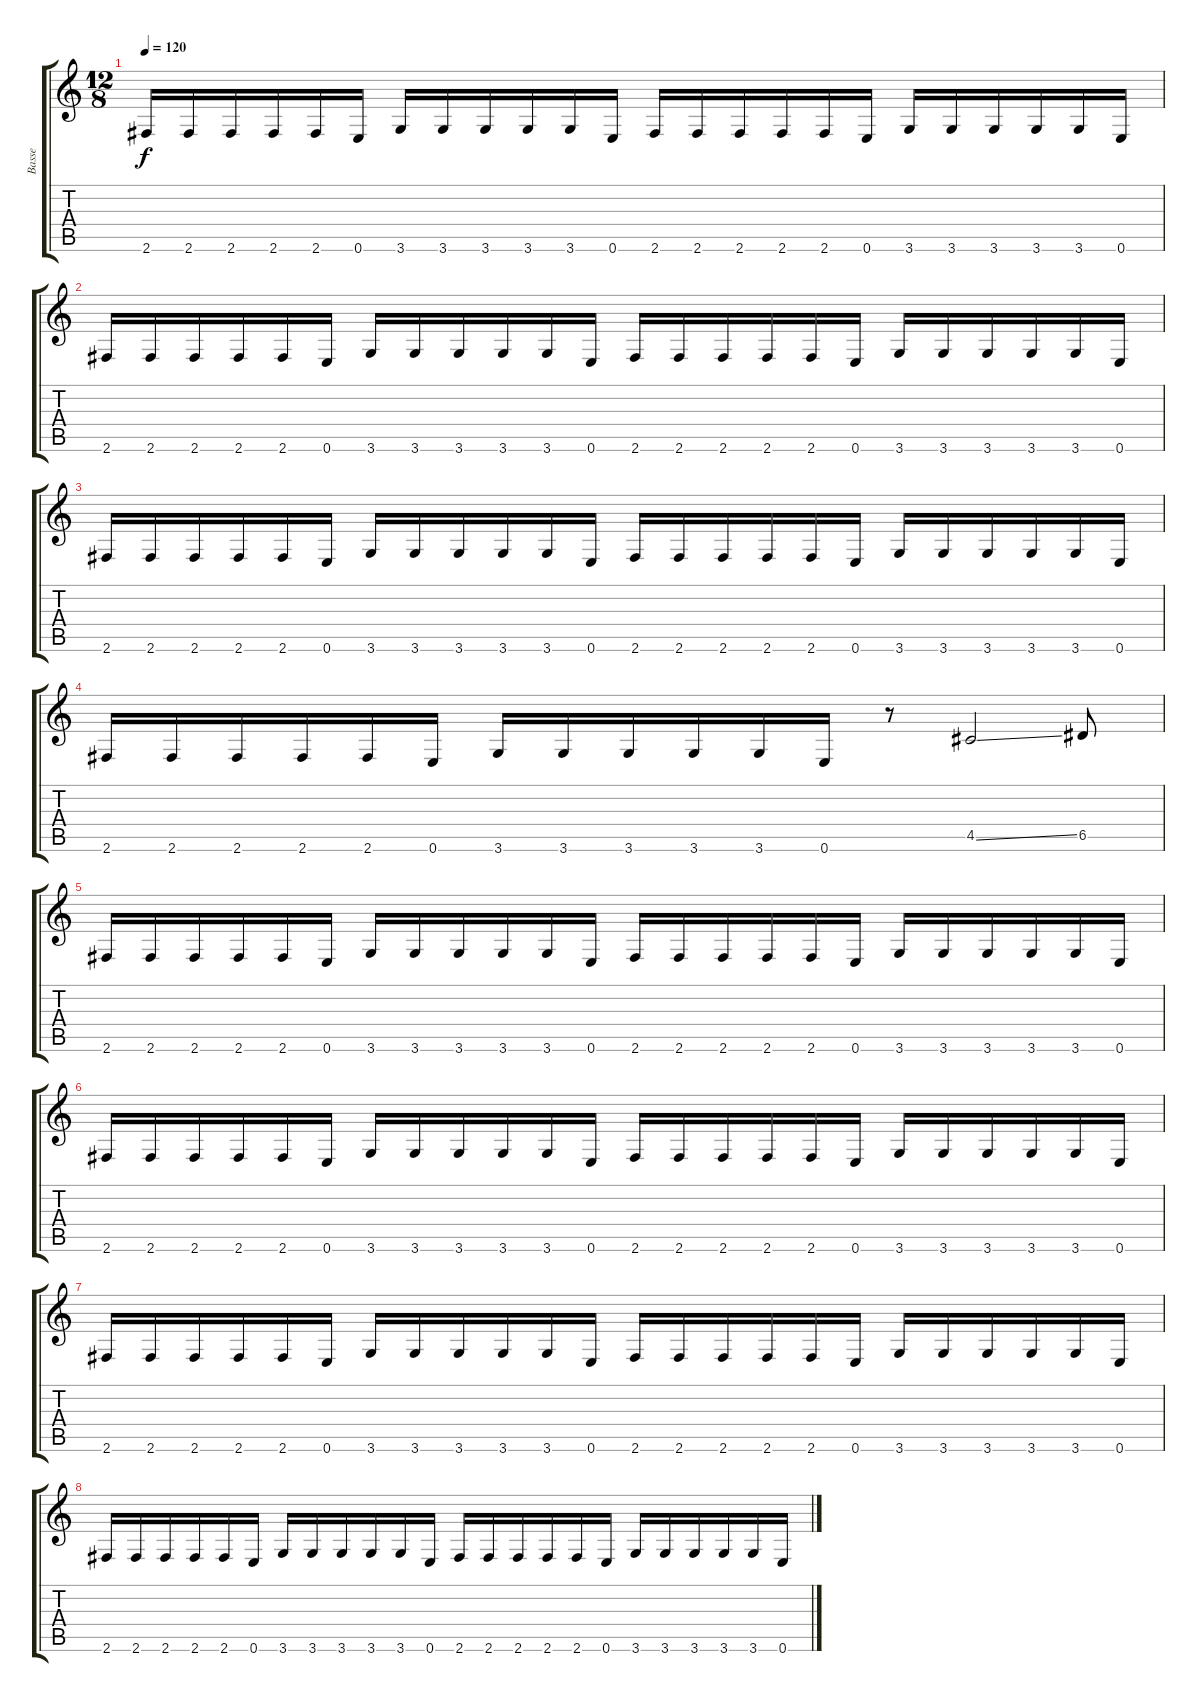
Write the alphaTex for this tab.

\track ("Basse" "Basse") {instrument acousticguitarnylon}
\staff {score tabs}
\tuning (E4 B3 G3 D3 A2 E2) {hide}
\ts (12 8)
\tempo 120
\clef g2
\ks c
2.6.16{dy f} 2.6.16 2.6.16 2.6.16 2.6.16 0.6.16 3.6.16 3.6.16 3.6.16 3.6.16 3.6.16 0.6.16 2.6.16 2.6.16 2.6.16 2.6.16 2.6.16 0.6.16 3.6.16 3.6.16 3.6.16 3.6.16 3.6.16 0.6.16 |
2.6.16 2.6.16 2.6.16 2.6.16 2.6.16 0.6.16 3.6.16 3.6.16 3.6.16 3.6.16 3.6.16 0.6.16 2.6.16 2.6.16 2.6.16 2.6.16 2.6.16 0.6.16 3.6.16 3.6.16 3.6.16 3.6.16 3.6.16 0.6.16 |
2.6.16 2.6.16 2.6.16 2.6.16 2.6.16 0.6.16 3.6.16 3.6.16 3.6.16 3.6.16 3.6.16 0.6.16 2.6.16 2.6.16 2.6.16 2.6.16 2.6.16 0.6.16 3.6.16 3.6.16 3.6.16 3.6.16 3.6.16 0.6.16 |
2.6.16 2.6.16 2.6.16 2.6.16 2.6.16 0.6.16 3.6.16 3.6.16 3.6.16 3.6.16 3.6.16 0.6.16 r.8 4.5{ss}.2 6.5.8 |
2.6.16 2.6.16 2.6.16 2.6.16 2.6.16 0.6.16 3.6.16 3.6.16 3.6.16 3.6.16 3.6.16 0.6.16 2.6.16 2.6.16 2.6.16 2.6.16 2.6.16 0.6.16 3.6.16 3.6.16 3.6.16 3.6.16 3.6.16 0.6.16 |
2.6.16 2.6.16 2.6.16 2.6.16 2.6.16 0.6.16 3.6.16 3.6.16 3.6.16 3.6.16 3.6.16 0.6.16 2.6.16 2.6.16 2.6.16 2.6.16 2.6.16 0.6.16 3.6.16 3.6.16 3.6.16 3.6.16 3.6.16 0.6.16 |
2.6.16 2.6.16 2.6.16 2.6.16 2.6.16 0.6.16 3.6.16 3.6.16 3.6.16 3.6.16 3.6.16 0.6.16 2.6.16 2.6.16 2.6.16 2.6.16 2.6.16 0.6.16 3.6.16 3.6.16 3.6.16 3.6.16 3.6.16 0.6.16 |
2.6.16 2.6.16 2.6.16 2.6.16 2.6.16 0.6.16 3.6.16 3.6.16 3.6.16 3.6.16 3.6.16 0.6.16 2.6.16 2.6.16 2.6.16 2.6.16 2.6.16 0.6.16 3.6.16 3.6.16 3.6.16 3.6.16 3.6.16 0.6.16
